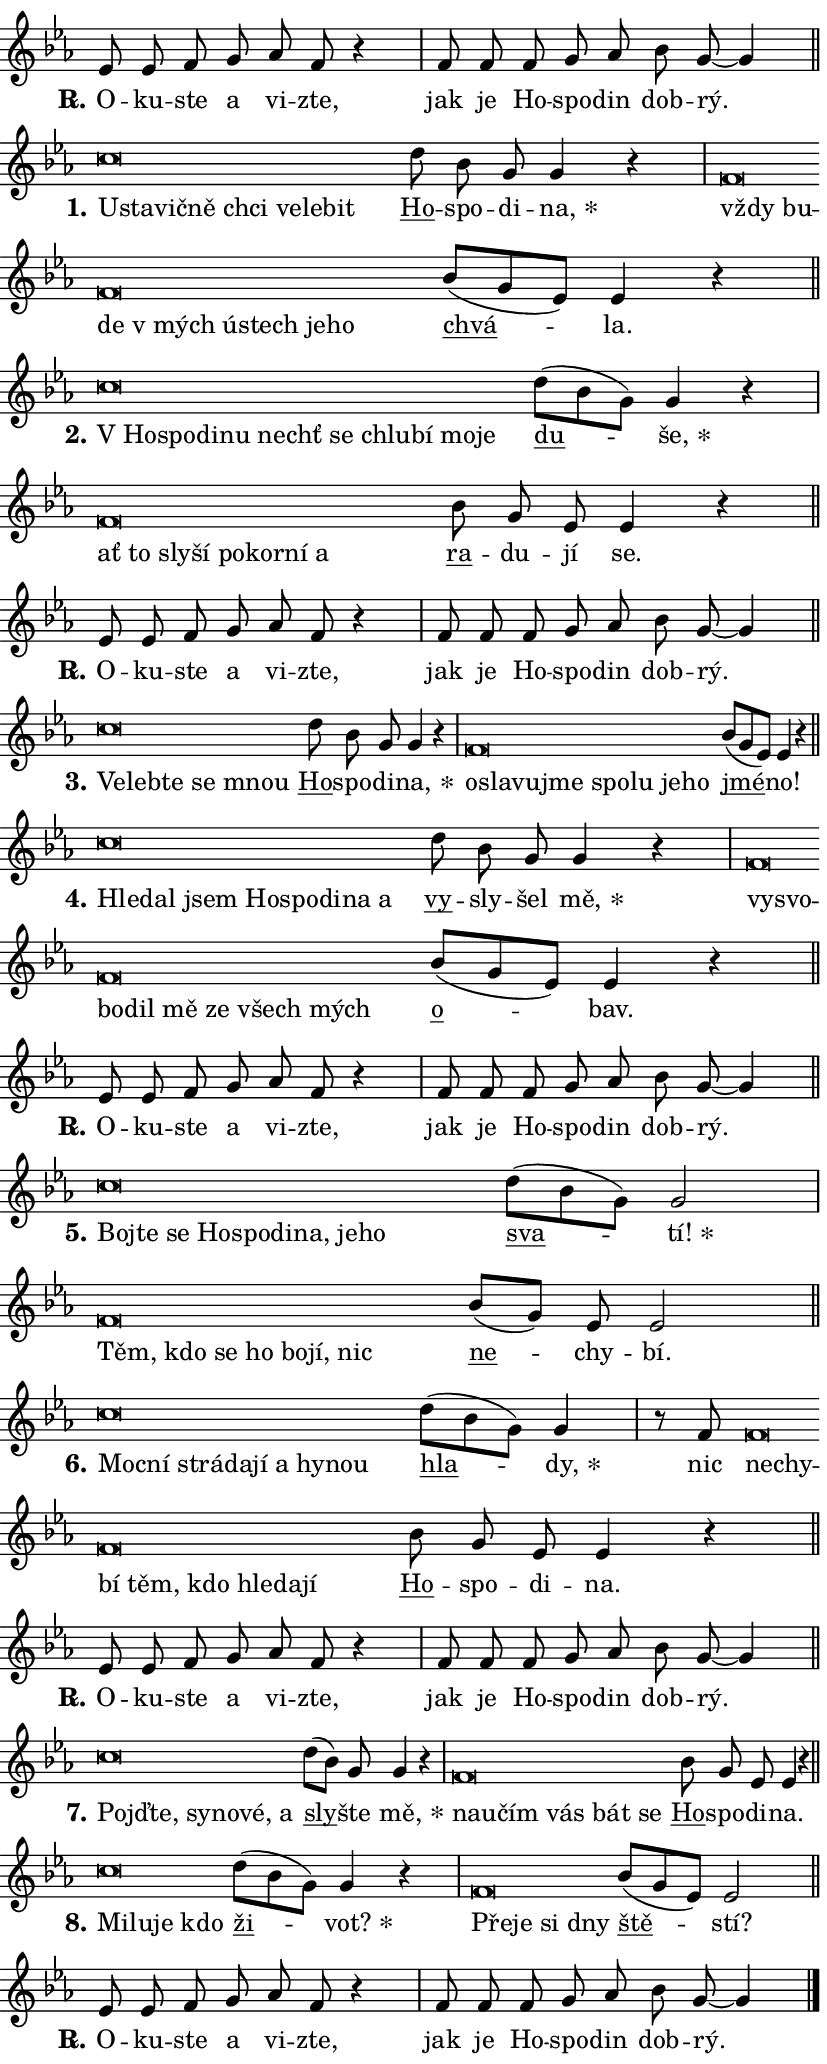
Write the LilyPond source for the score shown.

\version "2.24.0"
\header { tagline = "" }
\paper {
  indent = 0\cm
  top-margin = 0\cm
  right-margin = 0.13\cm % to fit lyric hyphens
  bottom-margin = 0\cm
  left-margin = 0\cm
  paper-width = 14\cm
  page-breaking = #ly:one-page-breaking
  system-system-spacing.basic-distance = #11
  score-system-spacing.basic-distance = #11
  ragged-last = ##f
}


%% Author: Thomas Morley
%% https://lists.gnu.org/archive/html/lilypond-user/2020-05/msg00002.html
#(define (line-position grob)
"Returns position of @var[grob} in current system:
   @code{'start}, if at first time-step
   @code{'end}, if at last time-step
   @code{'middle} otherwise
"
  (let* ((col (ly:item-get-column grob))
         (ln (ly:grob-object col 'left-neighbor))
         (rn (ly:grob-object col 'right-neighbor))
         (col-to-check-left (if (ly:grob? ln) ln col))
         (col-to-check-right (if (ly:grob? rn) rn col))
         (break-dir-left
           (and
             (ly:grob-property col-to-check-left 'non-musical #f)
             (ly:item-break-dir col-to-check-left)))
         (break-dir-right
           (and
             (ly:grob-property col-to-check-right 'non-musical #f)
             (ly:item-break-dir col-to-check-right))))
        (cond ((eqv? 1 break-dir-left) 'start)
              ((eqv? -1 break-dir-right) 'end)
              (else 'middle))))

#(define (tranparent-at-line-position vctor)
  (lambda (grob)
  "Relying on @code{line-position} select the relevant enry from @var{vctor}.
Used to determine transparency,"
    (case (line-position grob)
      ((end) (not (vector-ref vctor 0)))
      ((middle) (not (vector-ref vctor 1)))
      ((start) (not (vector-ref vctor 2))))))

noteHeadBreakVisibility =
#(define-music-function (break-visibility)(vector?)
"Makes @code{NoteHead}s transparent relying on @var{break-visibility}"
#{
  \override NoteHead.transparent =
    #(tranparent-at-line-position break-visibility)
#})

#(define delete-ledgers-for-transparent-note-heads
  (lambda (grob)
    "Reads whether a @code{NoteHead} is transparent.
If so this @code{NoteHead} is removed from @code{'note-heads} from
@var{grob}, which is supposed to be @code{LedgerLineSpanner}.
As a result ledgers are not printed for this @code{NoteHead}"
    (let* ((nhds-array (ly:grob-object grob 'note-heads))
           (nhds-list
             (if (ly:grob-array? nhds-array)
                 (ly:grob-array->list nhds-array)
                 '()))
           ;; Relies on the transparent-property being done before
           ;; Staff.LedgerLineSpanner.after-line-breaking is executed.
           ;; This is fragile ...
           (to-keep
             (remove
               (lambda (nhd)
                 (ly:grob-property nhd 'transparent #f))
               nhds-list)))
      ;; TODO find a better method to iterate over grob-arrays, similiar
      ;; to filter/remove etc for lists
      ;; For now rebuilt from scratch
      (set! (ly:grob-object grob 'note-heads)  '())
      (for-each
        (lambda (nhd)
          (ly:pointer-group-interface::add-grob grob 'note-heads nhd))
        to-keep))))

squashNotes = {
  \override NoteHead.X-extent = #'(-0.2 . 0.2)
  \override NoteHead.Y-extent = #'(-0.75 . 0)
  \override NoteHead.stencil =
    #(lambda (grob)
       (let ((pos (ly:grob-property grob 'staff-position)))
         (begin
           (if (< pos -7) (display "ERROR: Lower brevis then expected\n") (display ""))
           (if (<= pos -6) ly:text-interface::print ly:note-head::print))))
}
unSquashNotes = {
  \revert NoteHead.X-extent
  \revert NoteHead.Y-extent
  \revert NoteHead.stencil
}

hideNotes = \noteHeadBreakVisibility #begin-of-line-visible
unHideNotes = \noteHeadBreakVisibility #all-visible

% work-around for resetting accidentals
% https://lilypond.org/doc/v2.23/Documentation/notation/displaying-rhythms#unmetered-music
cadenzaMeasure = {
  \cadenzaOff
  \partial 1024 s1024
  \cadenzaOn
}

#(define-markup-command (accent layout props text) (markup?)
  "Underline accented syllable"
  (interpret-markup layout props
    #{\markup \override #'(offset . 4.3) \underline { #text }#}))

responsum = \markup \concat {
  "R" \hspace #-1.05 \path #0.1 #'((moveto 0 0.07) (lineto 0.9 0.8)) \hspace #0.05 "."
}

spaceSize = #0.6828661417322834 % exact space size for TeX Gyre Schola

\layout {
  \context {
    \Staff
    \remove "Time_signature_engraver"
    \override LedgerLineSpanner.after-line-breaking = #delete-ledgers-for-transparent-note-heads
  }
  \context {
    \Lyrics {
      \override LyricSpace.minimum-distance = \spaceSize
      \override LyricText.font-name = #"TeX Gyre Schola"
      \override LyricText.font-size = 1
      \override StanzaNumber.font-name = #"TeX Gyre Schola Bold"
      \override StanzaNumber.font-size = 1
    }
  }
  \context {
    \Score 
    \override NoteHead.text =
      #(lambda (grob) 
        (let ((pos (ly:grob-property grob 'staff-position)))
          #{\markup {
            \combine
              \halign #-0.55 \raise #(if (= pos -6) 0 0.5) \override #'(thickness . 2) \draw-line #'(3.2 . 0)
              \musicglyph "noteheads.sM1"
          }#}))
  }
}

% magnetic-lyrics.ily
%
%   written by
%     Jean Abou Samra <jean@abou-samra.fr>
%     Werner Lemberg <wl@gnu.org>
%
%   adapted by
%     Jiri Hon <jiri.hon@gmail.com>
%
% Version 2022-Apr-15

% https://www.mail-archive.com/lilypond-user@gnu.org/msg149350.html

#(define (Left_hyphen_pointer_engraver context)
   "Collect syllable-hyphen-syllable occurrences in lyrics and store
them in properties.  This engraver only looks to the left.  For
example, if the lyrics input is @code{foo -- bar}, it does the
following.

@itemize @bullet
@item
Set the @code{text} property of the @code{LyricHyphen} grob between
@q{foo} and @q{bar} to @code{foo}.

@item
Set the @code{left-hyphen} property of the @code{LyricText} grob with
text @q{foo} to the @code{LyricHyphen} grob between @q{foo} and
@q{bar}.
@end itemize

Use this auxiliary engraver in combination with the
@code{lyric-@/text::@/apply-@/magnetic-@/offset!} hook."
   (let ((hyphen #f)
         (text #f))
     (make-engraver
      (acknowledgers
       ((lyric-syllable-interface engraver grob source-engraver)
        (set! text grob)))
      (end-acknowledgers
       ((lyric-hyphen-interface engraver grob source-engraver)
        ;(when (not (grob::has-interface grob 'lyric-space-interface))
          (set! hyphen grob)));)
      ((stop-translation-timestep engraver)
       (when (and text hyphen)
         (ly:grob-set-object! text 'left-hyphen hyphen))
       (set! text #f)
       (set! hyphen #f)))))

#(define (lyric-text::apply-magnetic-offset! grob)
   "If the space between two syllables is less than the value in
property @code{LyricText@/.details@/.squash-threshold}, move the right
syllable to the left so that it gets concatenated with the left
syllable.

Use this function as a hook for
@code{LyricText@/.after-@/line-@/breaking} if the
@code{Left_@/hyphen_@/pointer_@/engraver} is active."
   (let ((hyphen (ly:grob-object grob 'left-hyphen #f)))
     (when hyphen
       (let ((left-text (ly:spanner-bound hyphen LEFT)))
         (when (grob::has-interface left-text 'lyric-syllable-interface)
           (let* ((common (ly:grob-common-refpoint grob left-text X))
                  (this-x-ext (ly:grob-extent grob common X))
                  (left-x-ext
                   (begin
                     ;; Trigger magnetism for left-text.
                     (ly:grob-property left-text 'after-line-breaking)
                     (ly:grob-extent left-text common X)))
                  ;; `delta` is the gap width between two syllables.
                  (delta (- (interval-start this-x-ext)
                            (interval-end left-x-ext)))
                  (details (ly:grob-property grob 'details))
                  (threshold (assoc-get 'squash-threshold details 0.2)))
             (when (< delta threshold)
               (let* (;; We have to manipulate the input text so that
                      ;; ligatures crossing syllable boundaries are not
                      ;; disabled.  For languages based on the Latin
                      ;; script this is essentially a beautification.
                      ;; However, for non-Western scripts it can be a
                      ;; necessity.
                      (lt (ly:grob-property left-text 'text))
                      (rt (ly:grob-property grob 'text))
                      (is-space (grob::has-interface hyphen 'lyric-space-interface))
                      (space (if is-space " " ""))
                      (extra-delta (if is-space spaceSize 0))
                      ;; Append new syllable.
                      (ltrt-space (if (and (string? lt) (string? rt))
                                (string-append lt space rt)
                                (make-concat-markup (list lt space rt))))
                      ;; Right-align `ltrt` to the right side.
                      (ltrt-space-markup (grob-interpret-markup
                               grob
                               (make-translate-markup
                                (cons (interval-length this-x-ext) 0)
                                (make-right-align-markup ltrt-space)))))
                 (begin
                   ;; Don't print `left-text`.
                   (ly:grob-set-property! left-text 'stencil #f)
                   ;; Set text and stencil (which holds all collected
                   ;; syllables so far) and shift it to the left.
                   (ly:grob-set-property! grob 'text ltrt-space)
                   (ly:grob-set-property! grob 'stencil ltrt-space-markup)
                   (ly:grob-translate-axis! grob (- (- delta extra-delta)) X))))))))))


#(define (lyric-hyphen::displace-bounds-first grob)
   ;; Make very sure this callback isn't triggered too early.
   (let ((left (ly:spanner-bound grob LEFT))
         (right (ly:spanner-bound grob RIGHT)))
     (ly:grob-property left 'after-line-breaking)
     (ly:grob-property right 'after-line-breaking)
     (ly:lyric-hyphen::print grob)))

squashThreshold = #0.4

\layout {
  \context {
    \Lyrics
    \consists #Left_hyphen_pointer_engraver
    \override LyricText.after-line-breaking =
      #lyric-text::apply-magnetic-offset!
    \override LyricHyphen.stencil = #lyric-hyphen::displace-bounds-first
    \override LyricText.details.squash-threshold = \squashThreshold
    \override LyricHyphen.minimum-distance = 0
    \override LyricHyphen.minimum-length = \squashThreshold
  }
}

squashText = \override LyricText.details.squash-threshold = 9999
unSquashText = \override LyricText.details.squash-threshold = \squashThreshold

leftText = \override LyricText.self-alignment-X = #LEFT
unLeftText = \revert LyricText.self-alignment-X

starOffset = #(lambda (grob) 
                (let ((x_offset (ly:self-alignment-interface::aligned-on-x-parent grob)))
                  (if (= x_offset 0) 0 (+ x_offset 1.2))))

star = #(define-music-function (syllable)(string?)
"Append star separator at the end of a syllable"
#{
  \once \override LyricText.X-offset = #starOffset
  \lyricmode { \markup {
    #syllable
    \override #'((font-name . "TeX Gyre Schola Bold")) \hspace #0.2 \lower #0.65 \larger "*"
  } }
#})

starAccent = #(define-music-function (syllable)(string?)
"Append star separator at the end of a syllable and make accent"
#{
  \once \override LyricText.X-offset = #starOffset
  \lyricmode { \markup {
    \accent #syllable
    \override #'((font-name . "TeX Gyre Schola Bold")) \hspace #0.2 \lower #0.65 \larger "*"
  } }
#})

breath = #(define-music-function (syllable)(string?)
"Append breathing indicator at the end of a syllable"
#{
  \lyricmode { \markup { #syllable "+" } }
#})

optionalBreath = #(define-music-function (syllable)(string?)
"Append optional breathing indicator at the end of a syllable"
#{
  \lyricmode { \markup { #syllable "(+)" } }
#})


\score {
    <<
        \new Voice = "melody" { \cadenzaOn \key es \major \relative { es'8 es f g as f r4 \cadenzaMeasure \bar "|" f8 f \bar "" f g as \bar "" bes g~ g4 \cadenzaMeasure \bar "||" \break } }
        \new Lyrics \lyricsto "melody" { \lyricmode { \set stanza = \responsum
O -- ku -- ste a vi -- zte, jak je Ho -- spo -- din dob -- rý. } }
    >>
    \layout {}
}

\score {
    <<
        \new Voice = "melody" { \cadenzaOn \key es \major \relative { \squashNotes c''\breve*1/16 \hideNotes \breve*1/16 \bar "" \breve*1/16 \bar "" \breve*1/16 \bar "" \breve*1/16 \bar "" \breve*1/16 \bar "" \breve*1/16 \breve*1/16 \bar "" \unHideNotes \unSquashNotes \bar "" d8 bes g g4 r \cadenzaMeasure \bar "|" \squashNotes f\breve*1/16 \hideNotes \breve*1/16 \bar "" \breve*1/16 \bar "" \breve*1/16 \bar "" \breve*1/16 \bar "" \breve*1/16 \bar "" \breve*1/16 \breve*1/16 \bar "" \unHideNotes \unSquashNotes \bar "" bes8[( g es)] es4 r \cadenzaMeasure \bar "||" \break } }
        \new Lyrics \lyricsto "melody" { \lyricmode { \set stanza = "1."
\leftText U -- \squashText sta -- vič -- ně chci ve -- le -- bit \unLeftText \unSquashText \markup \accent Ho -- spo -- di -- \star na, \leftText vždy \squashText bu -- de "v mých" ú -- stech je -- ho \unLeftText \unSquashText \markup \accent chvá -- la. } }
    >>
    \layout {}
}

\score {
    <<
        \new Voice = "melody" { \cadenzaOn \key es \major \relative { \squashNotes c''\breve*1/16 \hideNotes \breve*1/16 \bar "" \breve*1/16 \bar "" \breve*1/16 \bar "" \breve*1/16 \bar "" \breve*1/16 \bar "" \breve*1/16 \bar "" \breve*1/16 \bar "" \breve*1/16 \breve*1/16 \bar "" \unHideNotes \unSquashNotes \bar "" d8[( bes g)] g4 r \cadenzaMeasure \bar "|" \squashNotes f\breve*1/16 \hideNotes \breve*1/16 \bar "" \breve*1/16 \bar "" \breve*1/16 \bar "" \breve*1/16 \bar "" \breve*1/16 \bar "" \breve*1/16 \breve*1/16 \bar "" \unHideNotes \unSquashNotes \bar "" bes8 g es es4 r \cadenzaMeasure \bar "||" \break } }
        \new Lyrics \lyricsto "melody" { \lyricmode { \set stanza = "2."
\leftText "V Ho" -- \squashText spo -- di -- nu nechť se chlu -- bí mo -- je \unLeftText \unSquashText \markup \accent du -- \star še, \leftText ať \squashText to sly -- ší po -- kor -- ní a \unLeftText \unSquashText \markup \accent ra -- du -- jí se. } }
    >>
    \layout {}
}

\score {
    <<
        \new Voice = "melody" { \cadenzaOn \key es \major \relative { es'8 es f g as f r4 \cadenzaMeasure \bar "|" f8 f \bar "" f g as \bar "" bes g~ g4 \cadenzaMeasure \bar "||" \break } }
        \new Lyrics \lyricsto "melody" { \lyricmode { \set stanza = \responsum
O -- ku -- ste a vi -- zte, jak je Ho -- spo -- din dob -- rý. } }
    >>
    \layout {}
}

\score {
    <<
        \new Voice = "melody" { \cadenzaOn \key es \major \relative { \squashNotes c''\breve*1/16 \hideNotes \breve*1/16 \bar "" \breve*1/16 \bar "" \breve*1/16 \breve*1/16 \bar "" \unHideNotes \unSquashNotes \bar "" d8 bes g g4 r \cadenzaMeasure \bar "|" \squashNotes f\breve*1/16 \hideNotes \breve*1/16 \bar "" \breve*1/16 \bar "" \breve*1/16 \bar "" \breve*1/16 \bar "" \breve*1/16 \bar "" \breve*1/16 \breve*1/16 \bar "" \unHideNotes \unSquashNotes \bar "" bes8[( g es)] es4 r \cadenzaMeasure \bar "||" \break } }
        \new Lyrics \lyricsto "melody" { \lyricmode { \set stanza = "3."
\leftText Ve -- \squashText leb -- te se mnou \unLeftText \unSquashText \markup \accent Ho -- spo -- di -- \star na, \leftText o -- \squashText sla -- vu -- jme spo -- lu je -- ho \unLeftText \unSquashText \markup \accent jmé -- no! } }
    >>
    \layout {}
}

\score {
    <<
        \new Voice = "melody" { \cadenzaOn \key es \major \relative { \squashNotes c''\breve*1/16 \hideNotes \breve*1/16 \bar "" \breve*1/16 \bar "" \breve*1/16 \bar "" \breve*1/16 \bar "" \breve*1/16 \bar "" \breve*1/16 \breve*1/16 \bar "" \unHideNotes \unSquashNotes \bar "" d8 bes g g4 r \cadenzaMeasure \bar "|" \squashNotes f\breve*1/16 \hideNotes \breve*1/16 \bar "" \breve*1/16 \bar "" \breve*1/16 \bar "" \breve*1/16 \bar "" \breve*1/16 \bar "" \breve*1/16 \breve*1/16 \bar "" \unHideNotes \unSquashNotes \bar "" bes8[( g es)] es4 r \cadenzaMeasure \bar "||" \break } }
        \new Lyrics \lyricsto "melody" { \lyricmode { \set stanza = "4."
\leftText Hle -- \squashText dal jsem Ho -- spo -- di -- na a \unLeftText \unSquashText \markup \accent vy -- sly -- šel \star mě, \leftText vy -- \squashText svo -- bo -- dil mě ze všech mých \unLeftText \unSquashText \markup \accent o -- bav. } }
    >>
    \layout {}
}

\score {
    <<
        \new Voice = "melody" { \cadenzaOn \key es \major \relative { es'8 es f g as f r4 \cadenzaMeasure \bar "|" f8 f \bar "" f g as \bar "" bes g~ g4 \cadenzaMeasure \bar "||" \break } }
        \new Lyrics \lyricsto "melody" { \lyricmode { \set stanza = \responsum
O -- ku -- ste a vi -- zte, jak je Ho -- spo -- din dob -- rý. } }
    >>
    \layout {}
}

\score {
    <<
        \new Voice = "melody" { \cadenzaOn \key es \major \relative { \squashNotes c''\breve*1/16 \hideNotes \breve*1/16 \bar "" \breve*1/16 \bar "" \breve*1/16 \bar "" \breve*1/16 \bar "" \breve*1/16 \bar "" \breve*1/16 \bar "" \breve*1/16 \breve*1/16 \bar "" \unHideNotes \unSquashNotes \bar "" d8[( bes g)] g2 \cadenzaMeasure \bar "|" \squashNotes f\breve*1/16 \hideNotes \breve*1/16 \bar "" \breve*1/16 \bar "" \breve*1/16 \bar "" \breve*1/16 \bar "" \breve*1/16 \breve*1/16 \bar "" \unHideNotes \unSquashNotes \bar "" bes8[( g)] es es2 \cadenzaMeasure \bar "||" \break } }
        \new Lyrics \lyricsto "melody" { \lyricmode { \set stanza = "5."
\leftText Boj -- \squashText te se Ho -- spo -- di -- na, je -- ho \unLeftText \unSquashText \markup \accent sva -- \star tí! \leftText Těm, \squashText kdo se ho bo -- jí, nic \unLeftText \unSquashText \markup \accent ne -- chy -- bí. } }
    >>
    \layout {}
}

\score {
    <<
        \new Voice = "melody" { \cadenzaOn \key es \major \relative { \squashNotes c''\breve*1/16 \hideNotes \breve*1/16 \bar "" \breve*1/16 \bar "" \breve*1/16 \bar "" \breve*1/16 \bar "" \breve*1/16 \bar "" \breve*1/16 \breve*1/16 \bar "" \unHideNotes \unSquashNotes \bar "" d8[( bes g)] g4 \cadenzaMeasure \bar "|" r8 f8 \squashNotes f\breve*1/16 \hideNotes \breve*1/16 \bar "" \breve*1/16 \bar "" \breve*1/16 \bar "" \breve*1/16 \bar "" \breve*1/16 \bar "" \breve*1/16 \breve*1/16 \bar "" \unHideNotes \unSquashNotes \bar "" bes8 g es es4 r \cadenzaMeasure \bar "||" \break } }
        \new Lyrics \lyricsto "melody" { \lyricmode { \set stanza = "6."
\leftText Moc -- \squashText ní strá -- da -- jí a hy -- nou \unLeftText \unSquashText \markup \accent hla -- \star dy, nic \leftText ne -- \squashText chy -- bí těm, kdo hle -- da -- jí \unLeftText \unSquashText \markup \accent Ho -- spo -- di -- na. } }
    >>
    \layout {}
}

\score {
    <<
        \new Voice = "melody" { \cadenzaOn \key es \major \relative { es'8 es f g as f r4 \cadenzaMeasure \bar "|" f8 f \bar "" f g as \bar "" bes g~ g4 \cadenzaMeasure \bar "||" \break } }
        \new Lyrics \lyricsto "melody" { \lyricmode { \set stanza = \responsum
O -- ku -- ste a vi -- zte, jak je Ho -- spo -- din dob -- rý. } }
    >>
    \layout {}
}

\score {
    <<
        \new Voice = "melody" { \cadenzaOn \key es \major \relative { \squashNotes c''\breve*1/16 \hideNotes \breve*1/16 \bar "" \breve*1/16 \bar "" \breve*1/16 \bar "" \breve*1/16 \breve*1/16 \bar "" \unHideNotes \unSquashNotes \bar "" d8[( bes)] g g4 r \cadenzaMeasure \bar "|" \squashNotes f\breve*1/16 \hideNotes \breve*1/16 \bar "" \breve*1/16 \bar "" \breve*1/16 \bar "" \breve*1/16 \breve*1/16 \bar "" \unHideNotes \unSquashNotes \bar "" bes8 g es es4 r \cadenzaMeasure \bar "||" \break } }
        \new Lyrics \lyricsto "melody" { \lyricmode { \set stanza = "7."
\leftText Pojď -- \squashText te, sy -- no -- vé, a \unLeftText \unSquashText \markup \accent sly -- šte \star mě, \leftText na -- \squashText u -- čím vás bát se \unLeftText \unSquashText \markup \accent Ho -- spo -- di -- na. } }
    >>
    \layout {}
}

\score {
    <<
        \new Voice = "melody" { \cadenzaOn \key es \major \relative { \squashNotes c''\breve*1/16 \hideNotes \breve*1/16 \bar "" \breve*1/16 \breve*1/16 \bar "" \unHideNotes \unSquashNotes \bar "" d8[( bes g)] g4 r \cadenzaMeasure \bar "|" \squashNotes f\breve*1/16 \hideNotes \breve*1/16 \bar "" \breve*1/16 \breve*1/16 \bar "" \unHideNotes \unSquashNotes \bar "" bes8[( g es)] es2 \cadenzaMeasure \bar "||" \break } }
        \new Lyrics \lyricsto "melody" { \lyricmode { \set stanza = "8."
\leftText Mi -- \squashText lu -- je kdo \unLeftText \unSquashText \markup \accent ži -- \star vot? \leftText Pře -- \squashText je si dny \unLeftText \unSquashText \markup \accent ště -- stí? } }
    >>
    \layout {}
}

\score {
    <<
        \new Voice = "melody" { \cadenzaOn \key es \major \relative { es'8 es f g as f r4 \cadenzaMeasure \bar "|" f8 f \bar "" f g as \bar "" bes g~ g4 \cadenzaMeasure \bar "||" \break } \bar "|." }
        \new Lyrics \lyricsto "melody" { \lyricmode { \set stanza = \responsum
O -- ku -- ste a vi -- zte, jak je Ho -- spo -- din dob -- rý. } }
    >>
    \layout {}
}
